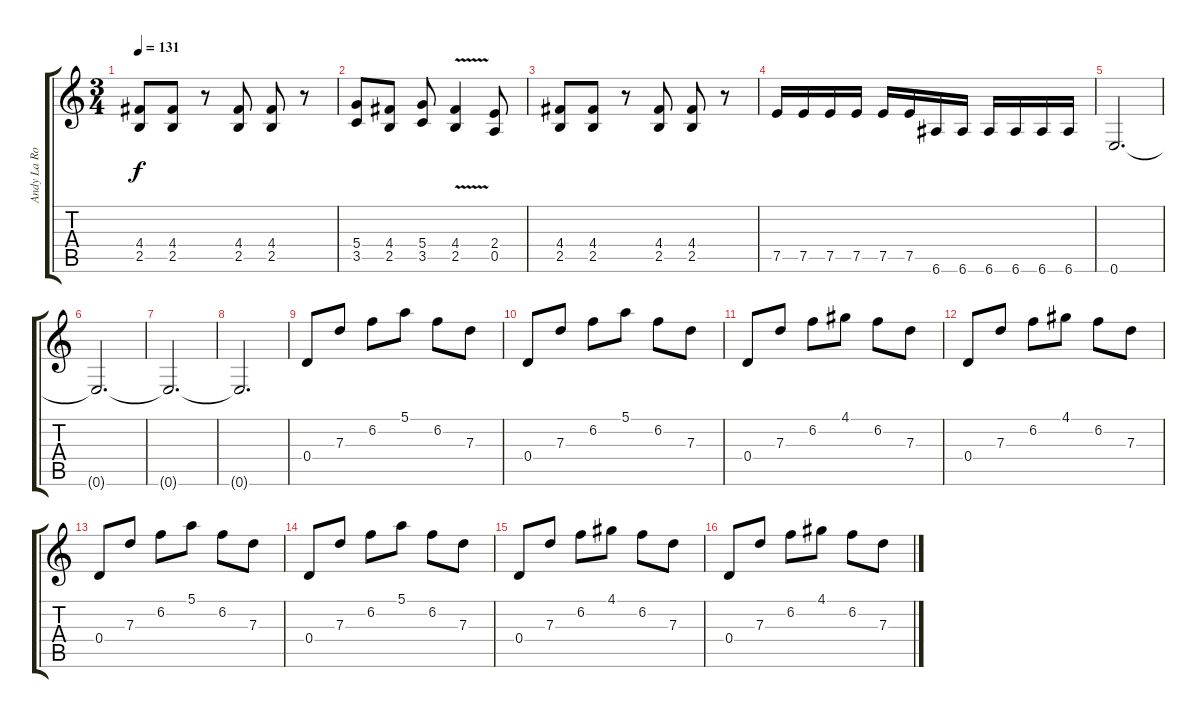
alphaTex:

\track ("Andy La Rocque" "Andy La Ro") {instrument overdrivenguitar}
\staff {score tabs}
\tuning (E4 B3 G3 D3 A2 E2) {hide}
\ts (3 4)
\tempo 131
\clef g2
\ks c
(4.4 2.5).8{dy f} (4.4 2.5).8 r.8 (4.4 2.5).8 (4.4 2.5).8 r.8 |
(5.4 3.5).8 (4.4 2.5).8 (5.4 3.5).8 (4.4 2.5{v}).4 (2.4 0.5).8 |
(4.4 2.5).8 (4.4 2.5).8 r.8 (4.4 2.5).8 (4.4 2.5).8 r.8 |
7.5.16 7.5.16 7.5.16 7.5.16 7.5.16 7.5.16 6.6.16 6.6.16 6.6.16 6.6.16 6.6.16 6.6.16 |
0.6.2{d} |
0.6{t}.2{d} |
0.6{t}.2{d} |
0.6{t}.2{d} |
0.4.8{instrument acousticguitarsteel} 7.3.8 6.2.8 5.1.8 6.2.8 7.3.8 |
0.4.8 7.3.8 6.2.8 5.1.8 6.2.8 7.3.8 |
0.4.8 7.3.8 6.2.8 4.1.8 6.2.8 7.3.8 |
0.4.8 7.3.8 6.2.8 4.1.8 6.2.8 7.3.8 |
0.4.8{instrument acousticguitarsteel} 7.3.8 6.2.8 5.1.8 6.2.8 7.3.8 |
0.4.8 7.3.8 6.2.8 5.1.8 6.2.8 7.3.8 |
0.4.8 7.3.8 6.2.8 4.1.8 6.2.8 7.3.8 |
0.4.8 7.3.8 6.2.8 4.1.8 6.2.8 7.3.8
